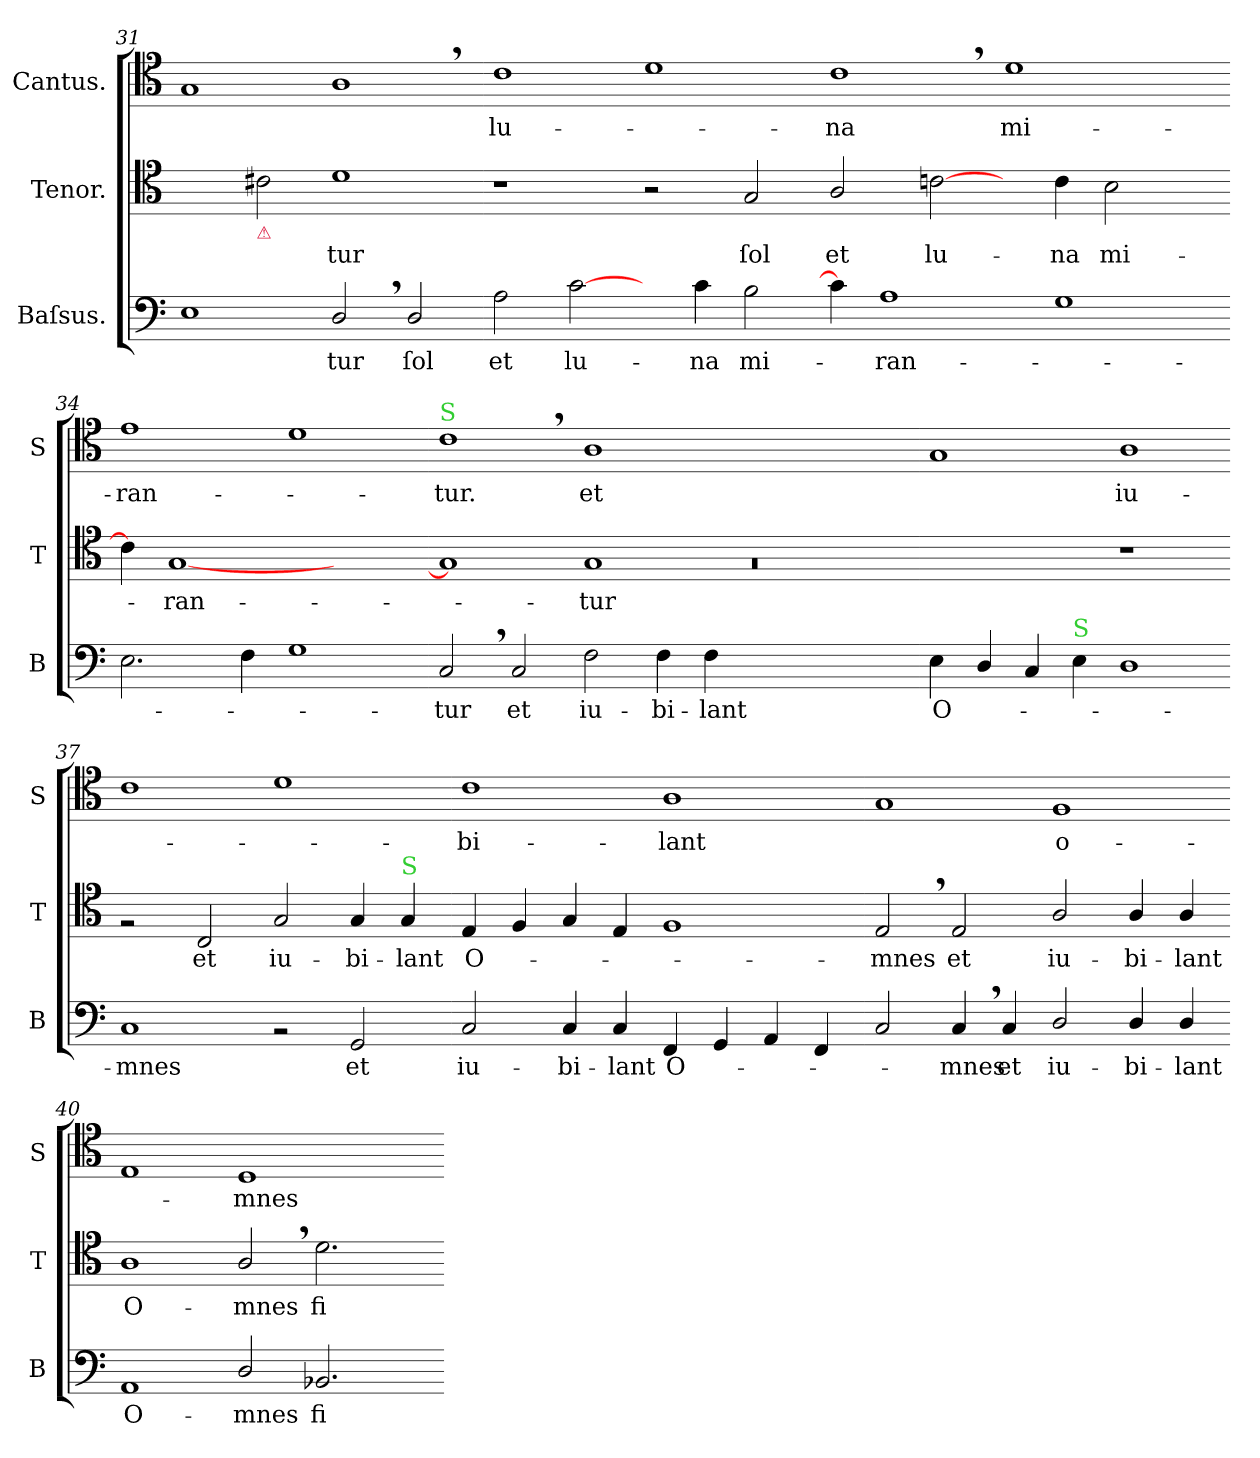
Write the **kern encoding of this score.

**kern	**text	**kern	**text	**kern	**text
*part3	*part3	*part2	*part2	*part1	*part1
*staff3	*staff3	*staff2	*staff2	*staff1	*staff1
*I"Baſsus.	*	*I"Tenor.	*	*I"Cantus.	*
*I'B	*	*I'T	*	*I'S	*
*clefF4	*	*clefC4	*	*clefC4	*
*k[]	*	*k[]	*	*k[]	*
=31	=31	=31	=31	=31	=31
1E\	.	2ryy	.	1G/	.
!	!	!LO:TX:b:color=crimson:t=⚠	!	!	!
.	.	2c#X\	.	.	.
2D,</	-tur	1d\	-tur	1A,<\	.
2D/	ſol	.	.	.	.
=32-	=32-	=32-	=32-	=32-	=32-
2A\	et	1r	.	1c\	lu-
[2c\	lu-	.	.	.	.
4ryy	.	2r	.	1d\	.
4c\	-na	.	.	.	.
2B\	mi-	2G/	ſol	.	.
=33-	=33-	=33-	=33-	=33-	=33-
4c\]	.	2A/	et	1c,<\	-na
1A\	-ran-	.	.	.	.
.	.	[2cn\	lu-	.	.
.	.	4ryy	.	1d\	mi-
1G\	.	4c\	-na	.	.
.	.	2B\	mi-	.	.
.	.	4ryy	.	4ryy	.
=34-	=34-	=34-	=34-	=34-	=34-
2.E\	.	4c\]	.	1e\	-ran-
.	.	[1G/	-ran-	.	.
4F\	.	.	.	.	.
1G\	.	.	.	1d\	.
.	.	2.ryy	.	.	.
=35-	=35-	=35-	=35-	=35-	=35-
!	!	!	!	!LO:TX:a:color=limegreen:t=S	!
2C,</	-tur	1G/]	.	1c,<\	-tur.
2C/	et	.	.	.	.
2F\	iu-	1G/	-tur	1A\	et
4F\	-bi-	.	.	.	.
4F\	-lant	.	.	.	.
0ryy	.	0rF	.	0ryy	.
=36-	=36-	=36-	=36-	=36-	=36-
4E\	O-	1ryy	.	1G/	.
4D/	.	.	.	.	.
4C/	.	.	.	.	.
!LO:TX:a:color=limegreen:t=S	!	!	!	!	!
4E\	.	.	.	.	.
1D\	.	1r	.	1A\	iu-
=37-	=37-	=37-	=37-	=37-	=37-
1C/	-mnes	2rF	.	1c\	.
.	.	2C/	et	.	.
2rBB	.	2G/	iu-	1d\	.
2GG/	et	4G/	-bi-	.	.
!	!	!LO:TX:a:color=limegreen:t=S	!	!	!
.	.	4G/	-lant	.	.
=38-	=38-	=38-	=38-	=38-	=38-
2C/	iu-	4E/	O-	1c\	-bi-
.	.	4F/	.	.	.
4C/	-bi-	4G/	.	.	.
4C/	-lant	4E/	.	.	.
4FF/	O-	1F/	.	1A\	-lant
4GG/	.	.	.	.	.
4AA/	.	.	.	.	.
4FF/	.	.	.	.	.
=39-	=39-	=39-	=39-	=39-	=39-
2C/	.	2E,</	-mnes	1G/	.
!	!	!	!LO:LY:i	!	!
4C,</	-mnes	2E/	et	.	.
4C/	et	.	.	.	.
!	!	!	!LO:LY:i	!	!
2D/	iu-	2A/	iu-	1F/	o-
!	!	!	!LO:LY:i	!	!
4D/	-bi-	4A/	-bi-	.	.
!	!	!	!LO:LY:i	!	!
4D/	-lant	4A/	-lant	.	.
=40-	=40-	=40-	=40-	=40-	=40-
!	!	!	!LO:LY:i	!	!
1AA/	O-	1A\	O-	1E/	.
!	!	!	!LO:LY:i	!	!
2D/	-mnes	2A,</	-mnes	1D/	-mnes
2.BB-X/	fi-	2.d\	fi-	.	.
.	.	.	.	4ryy	.
=-	=-	=-	=-	=-	=-
*-	*-	*-	*-	*-	*-
